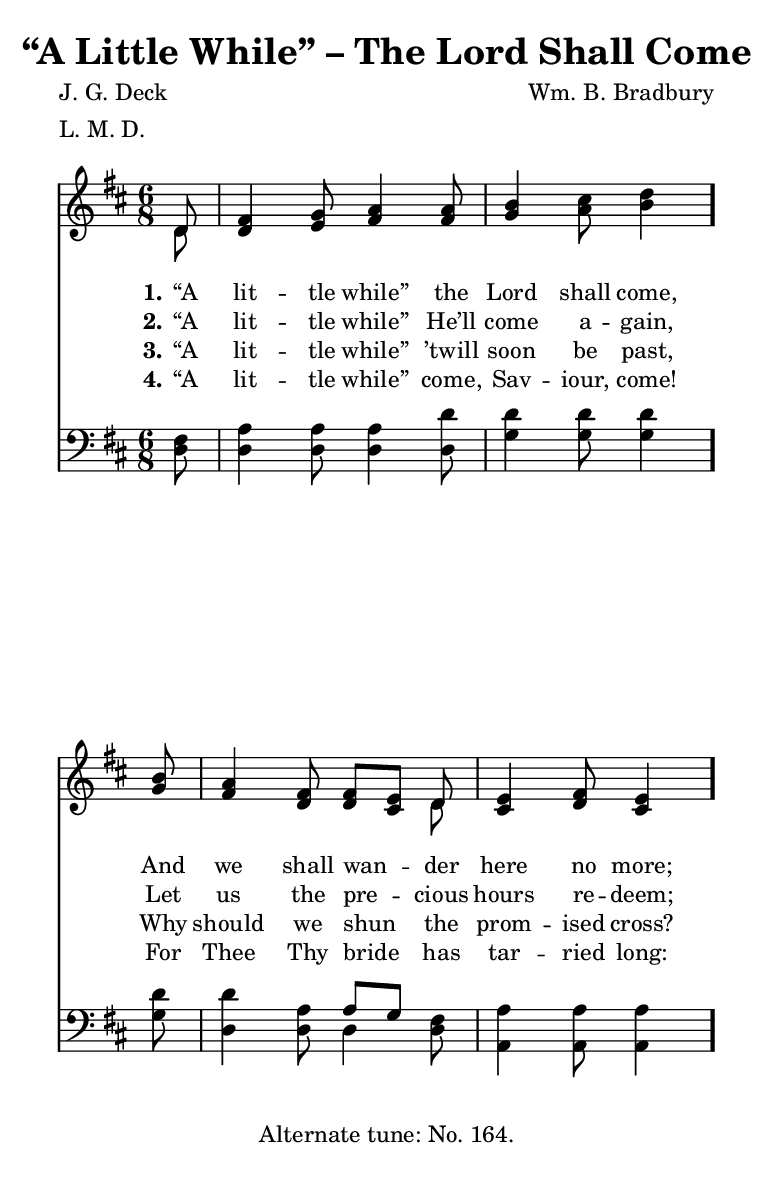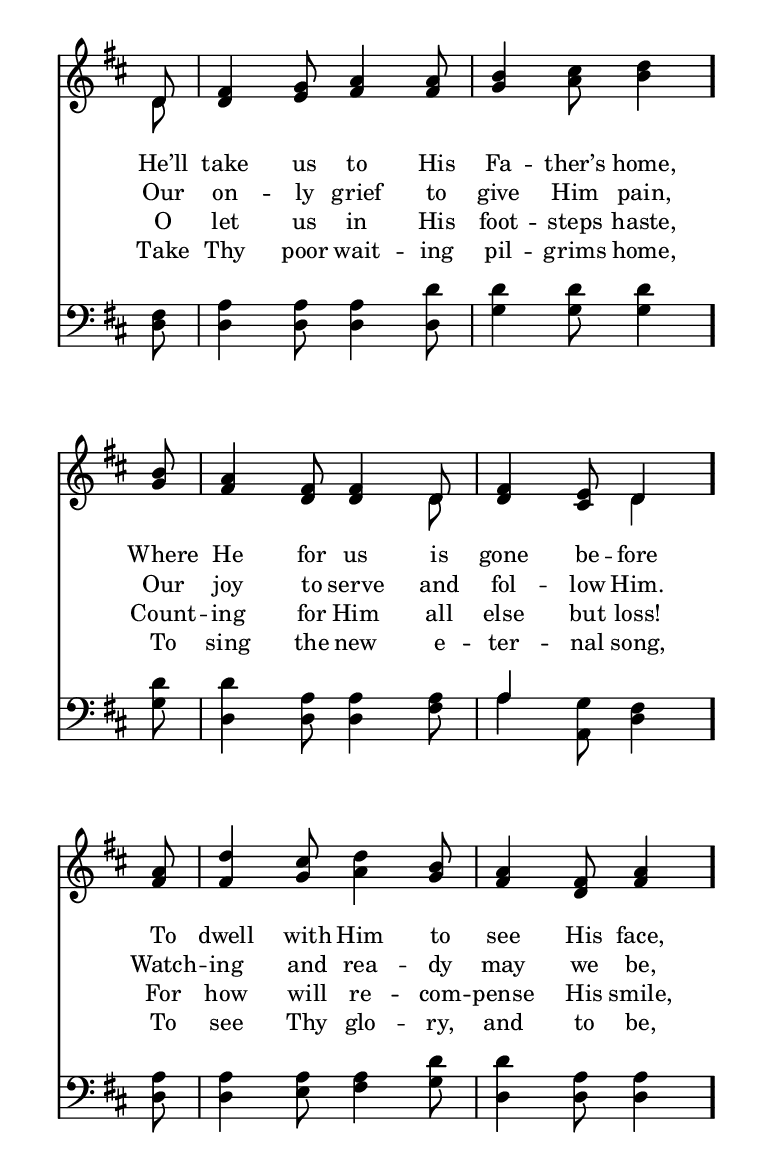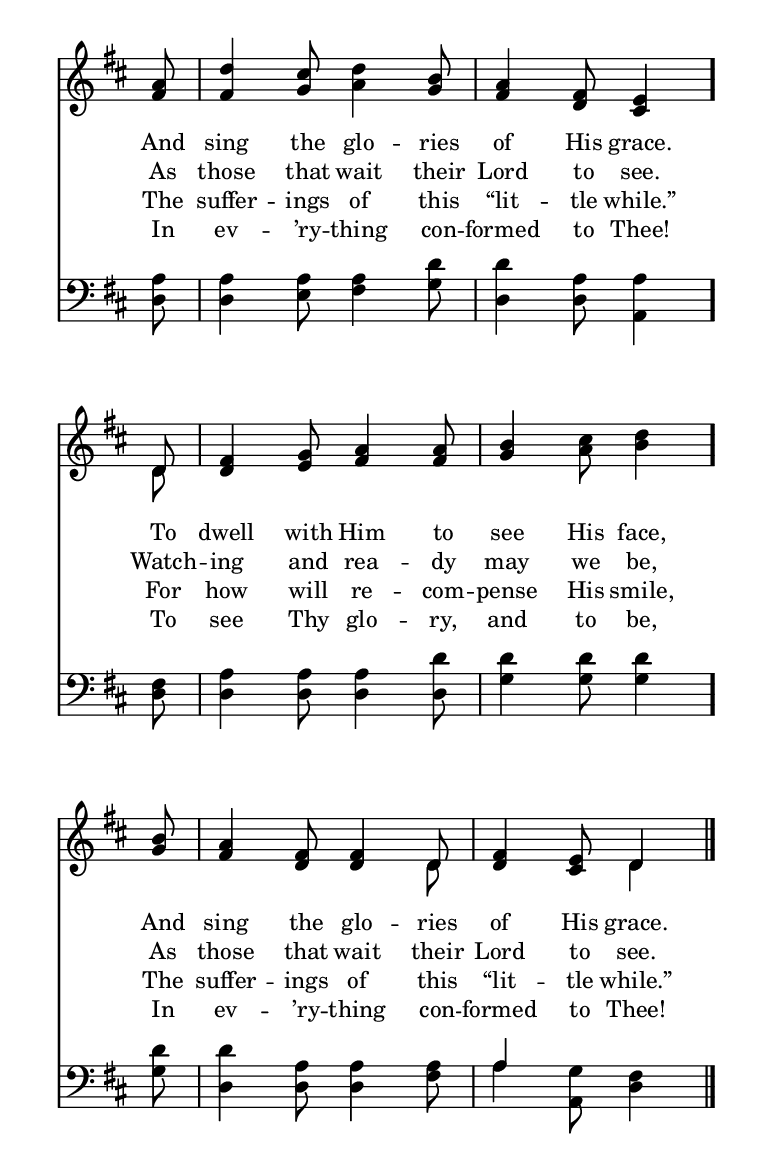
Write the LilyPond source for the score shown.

\include "common/global.ily"
\paper {
  \include "common/paper.ily"
  ragged-last-bottom = ##t
  page-count = #(cond (is-eogsized 2) (#t #f))
  system-count = #(cond (is-eogsized 5) (#t #f))
  oddFooterMarkup = \markup { \fill-line { \on-the-fly \first-page "Alternate tune: No. 164." } }
}

\header{
  hymnnumber = "144"
  title = "“A Little While” – The Lord Shall Come"
  tunename = "Sweet Hour of Prayer"
  meter = "L. M. D."
  poet = "J. G. Deck"
  composer = "Wm. B. Bradbury"
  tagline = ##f
}

% for fermata in MIDI
ta = { \tempo 4=60 }
tb = { \tempo 4=30 }

patternAA = { c8 c4 }
patternAB = { c8 | c4 c8 c8[ c8] c8 | c4 c8 c4 }

global = {
  \include "common/overrides.ily"
  \override Staff.TimeSignature.style = #'numbered
  \time 6/8
  \override Score.MetronomeMark.transparent = ##t % hide all fermata changes too
  \ta
  \key d \major
  \partial 8
  \autoBeamOff
}

notesSoprano = {
\global
\relative c' {

  \changePitch \patternAA { d | fis g a a | b cis d }
  \changePitch \patternAB { b | a fis fis e d | e fis e }
  \changePitch \patternAA { d | fis g a a | b cis d } % same as line 1
  \changePitch \patternAA { b | a fis fis d | fis e d }

  \changePitch \patternAA { a' | d cis d b | a fis a }
  \changePitch \patternAA { a  | d cis d b | a fis e }
  \changePitch \patternAA { d | fis g a a | b cis d } % same as lines 1,3
  \changePitch \patternAA { b | a fis fis d | fis e d } % same as line 4

  \bar "|."

}
}

notesAlto = {
\global
\relative e' {

  \changePitch \patternAA { d | d e fis fis | g a b }
  \changePitch \patternAB { g | fis d d cis d | cis d cis }
  \changePitch \patternAA { d | d e fis fis | g a b }
  \changePitch \patternAA { g | fis d d d | d cis d }

  \changePitch \patternAA { fis | fis g a g | fis d fis }
  \changePitch \patternAA { fis | fis g a g | fis d cis }
  \changePitch \patternAA { d | d e fis fis | g a b }
  \changePitch \patternAA { g | fis d d d | d cis d }

}
}

notesTenor = {
\global
\relative a {

  \changePitch \patternAA { fis | a a a d | d d d }
  \changePitch \patternAB { d | d a a g fis | a a a }
  \changePitch \patternAA { fis | a a a d | d d d }
  \changePitch \patternAA { d | d a a a | a g fis }

  \changePitch \patternAA { a | a a a d | d a a }
  \changePitch \patternAA { a | a a a d | d a a }
  \changePitch \patternAA { fis | a a a d | d d d }
  \changePitch \patternAA { d | d a a a | a g fis }

}
}

notesBass = {
\global
\relative f {

  \changePitch \patternAA { d | d d d d | g g g }
  \changePitch \patternAA { g | d d d d | a a a }
  \changePitch \patternAA { d | d d d d | g g g }
  \changePitch \patternAA { g | d d d fis | a a, d }

  \changePitch \patternAA { d | d e fis g | d d d }
  \changePitch \patternAA { d | d e fis g | d d a }
  \changePitch \patternAA { d | d d d d | g g g }
  \changePitch \patternAA { g | d d d fis | a a, d }

}
}

wordsA = \lyricmode {
\set stanza = "1."

“A lit -- tle while” the Lord shall come, \bar "."
And we shall wan -- der here no more; \bar "."
He’ll take us to His Fa -- ther’s home, \bar "."
Where He for us is gone be -- fore \bar "."
To dwell with Him to see His face, \bar "."
And sing the glo -- ries of His grace. \bar "."
%{HIDE>%} To dwell with Him to see His face, \bar "." %{<HIDE%}
%{HIDE>%} And sing the glo -- ries of His grace. \bar "." %{<HIDE%}

}

wordsB = \lyricmode {
\set stanza = "2."

“A lit -- tle while” He’ll come a -- gain,
Let us the pre -- cious hours re -- deem;
Our on -- ly grief to give Him pain,
Our joy to serve and fol -- low Him.
Watch -- ing and rea -- dy may we be,
As those that wait their Lord to see.
%{HIDE>%} Watch -- ing and rea -- dy may we be, %{<HIDE%}
%{HIDE>%} As those that wait their Lord to see. %{<HIDE%}

}

wordsC = \lyricmode {
\set stanza = "3."

“A lit -- tle while” ’twill soon be past,
Why should we shun the prom -- ised cross?
O let us in His foot -- steps haste,
Count -- ing for Him all else but loss!
For how will re -- com -- pense His smile,
The suffer -- ings of this “lit -- tle while.”
%{HIDE>%} For how will re -- com -- pense His smile, %{<HIDE%}
%{HIDE>%} The suffer -- ings of this “lit -- tle while.” %{<HIDE%}

}

wordsD = \lyricmode {
\set stanza = "4."

“A lit -- tle while” come, Sav -- iour, come!
For Thee Thy bride has tar -- ried long:
Take Thy poor wait -- ing pil -- grims home,
To sing the new e -- ter -- nal song,
To see Thy glo -- ry, and to be,
In ev -- ’ry -- thing con -- formed to Thee!
%{HIDE>%} To see Thy glo -- ry, and to be, %{<HIDE%}
%{HIDE>%} In ev -- ’ry -- thing con -- formed to Thee! %{<HIDE%}

}

\score {
  \context ChoirStaff <<
    \context Staff = upper <<
      \set Staff.autoBeaming = ##f
      \set ChoirStaff.systemStartDelimiter = #'SystemStartBar
      \set ChoirStaff.printPartCombineTexts = ##f
      \partcombine #'(2 . 9) \notesSoprano \notesAlto
      \context NullVoice = sopranos { \voiceOne << \notesSoprano >> }
      \context NullVoice = altos { \voiceTwo << \notesAlto >> }
      \context Lyrics = one   \lyricsto sopranos \wordsA
      \context Lyrics = two   \lyricsto sopranos \wordsB
      \context Lyrics = three \lyricsto sopranos \wordsC
      \context Lyrics = four  \lyricsto sopranos \wordsD
    >>
    \context Staff = men <<
      \set Staff.autoBeaming = ##f
      \clef bass
      \set ChoirStaff.printPartCombineTexts = ##f
      \partcombine #'(2 . 9) \notesTenor \notesBass
      \context NullVoice = tenors { \voiceOne << \notesTenor >> }
      \context NullVoice = basses { \voiceTwo << \notesBass >> }
    >>
  >>
  \layout {
    \include "common/layout.ily"
  }
  \midi{
    \include "common/midi.ily"
  }
}

\version "2.19.49"  % necessary for upgrading to future LilyPond versions.

% vi:set et ts=2 sw=2 ai nocindent syntax=lilypond:
